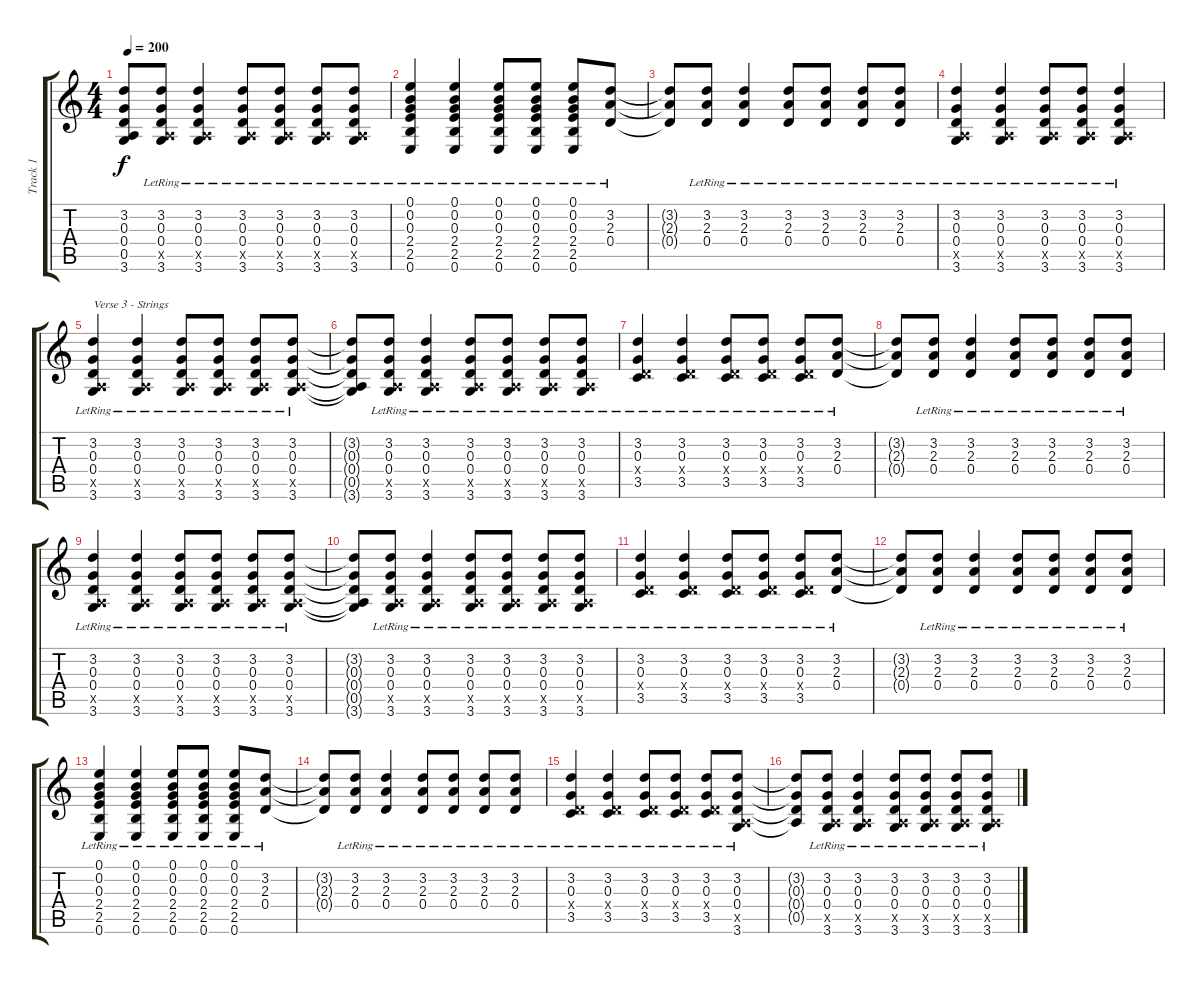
\track ("Track 1" "Track 1") {instrument acousticguitarsteel}
\staff {score tabs}
\tuning (E4 B3 G3 D3 A2 E2) {hide}
\ts (4 4)
\tempo 200
\clef g2
\ks c
(3.2{t} 0.3{t} 0.4{t} 0.5{t} 3.6{t}).8{dy f} (3.2{lr} 0.3{lr} 0.4{lr} 0.5{x} 3.6{lr}).8 (3.2{lr} 0.3{lr} 0.4{lr} 0.5{x} 3.6{lr}).4 (3.2{lr} 0.3{lr} 0.4{lr} 0.5{x} 3.6{lr}).8 (3.2{lr} 0.3{lr} 0.4{lr} 0.5{x} 3.6{lr}).8 (3.2{lr} 0.3{lr} 0.4{lr} 0.5{x} 3.6{lr}).8 (3.2{lr} 0.3{lr} 0.4{lr} 0.5{x} 3.6{lr}).8 |
(0.1{lr} 0.2{lr} 0.3{lr} 2.4{lr} 2.5{lr} 0.6{lr}).4 (0.1{lr} 0.2{lr} 0.3{lr} 2.4{lr} 2.5{lr} 0.6{lr}).4 (0.1{lr} 0.2{lr} 0.3{lr} 2.4{lr} 2.5{lr} 0.6{lr}).8 (0.1{lr} 0.2{lr} 0.3{lr} 2.4{lr} 2.5{lr} 0.6{lr}).8 (0.1{lr} 0.2{lr} 0.3{lr} 2.4{lr} 2.5{lr} 0.6{lr}).8 (3.2{lr} 2.3{lr} 0.4{lr}).8 |
(3.2{t} 2.3{t} 0.4{t}).8 (3.2{lr} 2.3{lr} 0.4{lr}).8 (3.2{lr} 2.3{lr} 0.4{lr}).4 (3.2{lr} 2.3{lr} 0.4{lr}).8 (3.2{lr} 2.3{lr} 0.4{lr}).8 (3.2{lr} 2.3{lr} 0.4{lr}).8 (3.2{lr} 2.3{lr} 0.4{lr}).8 |
(3.2{lr} 0.3{lr} 0.4{lr} 0.5{x} 3.6{lr}).4 (3.2{lr} 0.3{lr} 0.4{lr} 0.5{x} 3.6{lr}).4 (3.2{lr} 0.3{lr} 0.4{lr} 0.5{x} 3.6{lr}).8 (3.2{lr} 0.3{lr} 0.4{lr} 0.5{x} 3.6{lr}).8 (3.2{lr} 0.3{lr} 0.4{lr} 0.5{x} 3.6{lr}).4 |
(3.2{lr} 0.3{lr} 0.4{lr} 0.5{x} 3.6{lr}).4{txt "Verse 3 - Strings"} (3.2{lr} 0.3{lr} 0.4{lr} 0.5{x} 3.6{lr}).4 (3.2{lr} 0.3{lr} 0.4{lr} 0.5{x} 3.6{lr}).8 (3.2{lr} 0.3{lr} 0.4{lr} 0.5{x} 3.6{lr}).8 (3.2{lr} 0.3{lr} 0.4{lr} 0.5{x} 3.6{lr}).8 (3.2{lr} 0.3{lr} 0.4{lr} 0.5{x} 3.6{lr}).8 |
(3.2{t} 0.3{t} 0.4{t} 0.5{t} 3.6{t}).8 (3.2{lr} 0.3{lr} 0.4{lr} 0.5{x} 3.6{lr}).8 (3.2{lr} 0.3{lr} 0.4{lr} 0.5{x} 3.6{lr}).4 (3.2{lr} 0.3{lr} 0.4{lr} 0.5{x} 3.6{lr}).8 (3.2{lr} 0.3{lr} 0.4{lr} 0.5{x} 3.6{lr}).8 (3.2{lr} 0.3{lr} 0.4{lr} 0.5{x} 3.6{lr}).8 (3.2{lr} 0.3{lr} 0.4{lr} 0.5{x} 3.6{lr}).8 |
(3.2{lr} 0.3{lr} 0.4{x} 3.5{lr}).4 (3.2{lr} 0.3{lr} 0.4{x} 3.5{lr}).4 (3.2{lr} 0.3{lr} 0.4{x} 3.5{lr}).8 (3.2{lr} 0.3{lr} 0.4{x} 3.5{lr}).8 (3.2{lr} 0.3{lr} 0.4{x} 3.5{lr}).8 (3.2{lr} 2.3{lr} 0.4{lr}).8 |
(3.2{t} 2.3{t} 0.4{t}).8 (3.2{lr} 2.3{lr} 0.4{lr}).8 (3.2{lr} 2.3{lr} 0.4{lr}).4 (3.2{lr} 2.3{lr} 0.4{lr}).8 (3.2{lr} 2.3{lr} 0.4{lr}).8 (3.2{lr} 2.3{lr} 0.4{lr}).8 (3.2{lr} 2.3{lr} 0.4{lr}).8 |
(3.2{lr} 0.3{lr} 0.4{lr} 0.5{x} 3.6{lr}).4 (3.2{lr} 0.3{lr} 0.4{lr} 0.5{x} 3.6{lr}).4 (3.2{lr} 0.3{lr} 0.4{lr} 0.5{x} 3.6{lr}).8 (3.2{lr} 0.3{lr} 0.4{lr} 0.5{x} 3.6{lr}).8 (3.2{lr} 0.3{lr} 0.4{lr} 0.5{x} 3.6{lr}).8 (3.2{lr} 0.3{lr} 0.4{lr} 0.5{x} 3.6{lr}).8 |
(3.2{t} 0.3{t} 0.4{t} 0.5{t} 3.6{t}).8 (3.2{lr} 0.3{lr} 0.4{lr} 0.5{x} 3.6{lr}).8 (3.2{lr} 0.3{lr} 0.4{lr} 0.5{x} 3.6{lr}).4 (3.2{lr} 0.3{lr} 0.4{lr} 0.5{x} 3.6{lr}).8 (3.2{lr} 0.3{lr} 0.4{lr} 0.5{x} 3.6{lr}).8 (3.2{lr} 0.3{lr} 0.4{lr} 0.5{x} 3.6{lr}).8 (3.2{lr} 0.3{lr} 0.4{lr} 0.5{x} 3.6{lr}).8 |
(3.2{lr} 0.3{lr} 0.4{x} 3.5{lr}).4 (3.2{lr} 0.3{lr} 0.4{x} 3.5{lr}).4 (3.2{lr} 0.3{lr} 0.4{x} 3.5{lr}).8 (3.2{lr} 0.3{lr} 0.4{x} 3.5{lr}).8 (3.2{lr} 0.3{lr} 0.4{x} 3.5{lr}).8 (3.2{lr} 2.3{lr} 0.4{lr}).8 |
(3.2{t} 2.3{t} 0.4{t}).8 (3.2{lr} 2.3{lr} 0.4{lr}).8 (3.2{lr} 2.3{lr} 0.4{lr}).4 (3.2{lr} 2.3{lr} 0.4{lr}).8 (3.2{lr} 2.3{lr} 0.4{lr}).8 (3.2{lr} 2.3{lr} 0.4{lr}).8 (3.2{lr} 2.3{lr} 0.4{lr}).8 |
(0.1{lr} 0.2{lr} 0.3{lr} 2.4{lr} 2.5{lr} 0.6{lr}).4 (0.1{lr} 0.2{lr} 0.3{lr} 2.4{lr} 2.5{lr} 0.6{lr}).4 (0.1{lr} 0.2{lr} 0.3{lr} 2.4{lr} 2.5{lr} 0.6{lr}).8 (0.1{lr} 0.2{lr} 0.3{lr} 2.4{lr} 2.5{lr} 0.6{lr}).8 (0.1{lr} 0.2{lr} 0.3{lr} 2.4{lr} 2.5{lr} 0.6{lr}).8 (3.2{lr} 2.3{lr} 0.4{lr}).8 |
(3.2{t} 2.3{t} 0.4{t}).8 (3.2{lr} 2.3{lr} 0.4{lr}).8 (3.2{lr} 2.3{lr} 0.4{lr}).4 (3.2{lr} 2.3{lr} 0.4{lr}).8 (3.2{lr} 2.3{lr} 0.4{lr}).8 (3.2{lr} 2.3{lr} 0.4{lr}).8 (3.2{lr} 2.3{lr} 0.4{lr}).8 |
(3.2{lr} 0.3{lr} 0.4{x} 3.5{lr}).4 (3.2{lr} 0.3{lr} 0.4{x} 3.5{lr}).4 (3.2{lr} 0.3{lr} 0.4{x} 3.5{lr}).8 (3.2{lr} 0.3{lr} 0.4{x} 3.5{lr}).8 (3.2{lr} 0.3{lr} 0.4{x} 3.5{lr}).8 (3.2{lr} 0.3{lr} 0.4{lr} 0.5{x} 3.6{lr}).8 |
(3.2{t} 0.3{t} 0.4{t} 0.5{t}).8 (3.2{lr} 0.3{lr} 0.4{lr} 0.5{x} 3.6{lr}).8 (3.2{lr} 0.3{lr} 0.4{lr} 0.5{x} 3.6{lr}).4 (3.2{lr} 0.3{lr} 0.4{lr} 0.5{x} 3.6{lr}).8 (3.2{lr} 0.3{lr} 0.4{lr} 0.5{x} 3.6{lr}).8 (3.2{lr} 0.3{lr} 0.4{lr} 0.5{x} 3.6{lr}).8 (3.2{lr} 0.3{lr} 0.4{lr} 0.5{x} 3.6{lr}).8
